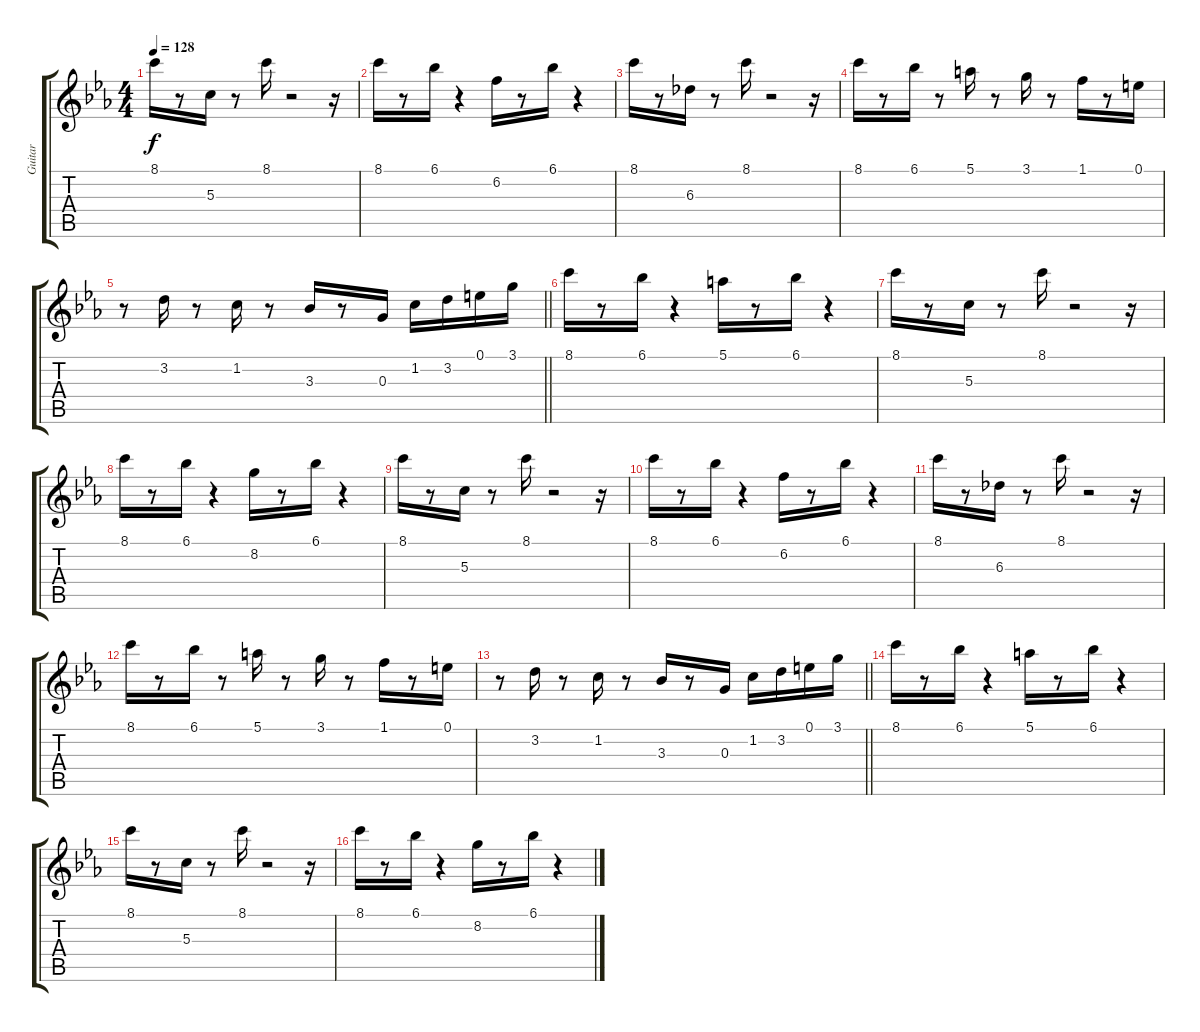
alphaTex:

\track ("Guitar" "Guitar") {instrument distortionguitar}
\staff {score tabs}
\tuning (E4 B3 G3 D3 A2 E2) {hide}
\ts (4 4)
\tempo 128
\clef g2
\ks cminor
8.1.16{dy f} r.8 5.3.16 r.8 8.1.16 r.2 r.16 |
8.1.16 r.8 6.1.16 r.4 6.2.16 r.8 6.1.16 r.4 |
8.1.16 r.8 6.3.16 r.8 8.1.16 r.2 r.16 |
8.1.16 r.8 6.1.16 r.8 5.1.16 r.8 3.1.16 r.8 1.1.16 r.8 0.1.16 |
\barLineRight lightlight
r.8 3.2.16 r.8 1.2.16 r.8 3.3.16 r.8 0.3.16 1.2.16 3.2.16 0.1.16 3.1.16 |
8.1.16 r.8 6.1.16 r.4 5.1.16 r.8 6.1.16 r.4 |
8.1.16 r.8 5.3.16 r.8 8.1.16 r.2 r.16 |
8.1.16 r.8 6.1.16 r.4 8.2.16 r.8 6.1.16 r.4 |
8.1.16 r.8 5.3.16 r.8 8.1.16 r.2 r.16 |
8.1.16 r.8 6.1.16 r.4 6.2.16 r.8 6.1.16 r.4 |
8.1.16 r.8 6.3.16 r.8 8.1.16 r.2 r.16 |
8.1.16 r.8 6.1.16 r.8 5.1.16 r.8 3.1.16 r.8 1.1.16 r.8 0.1.16 |
\barLineRight lightlight
r.8 3.2.16 r.8 1.2.16 r.8 3.3.16 r.8 0.3.16 1.2.16 3.2.16 0.1.16 3.1.16 |
8.1.16 r.8 6.1.16 r.4 5.1.16 r.8 6.1.16 r.4 |
8.1.16 r.8 5.3.16 r.8 8.1.16 r.2 r.16 |
8.1.16 r.8 6.1.16 r.4 8.2.16 r.8 6.1.16 r.4
